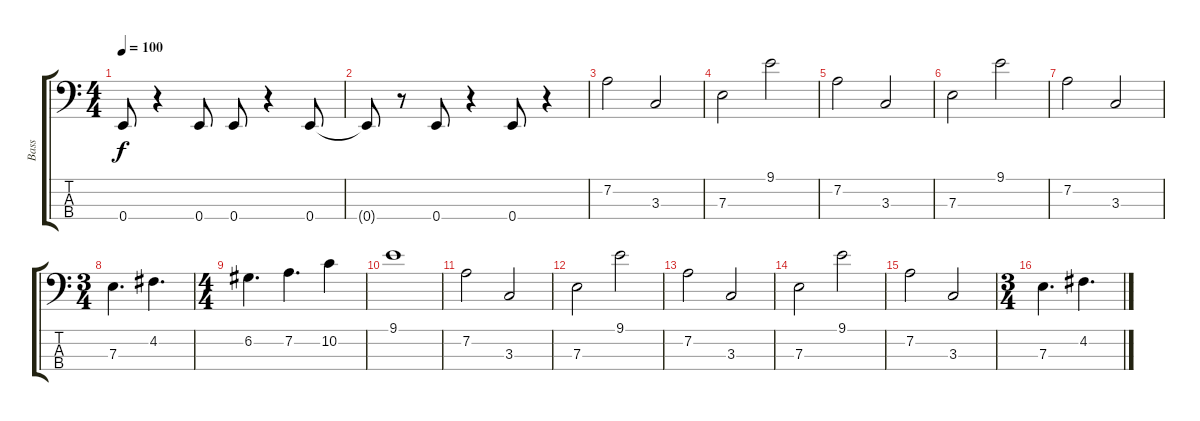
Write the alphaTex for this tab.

\track ("Bass" "Bass") {instrument electricbassfinger}
\staff {score tabs}
\tuning (G2 D2 A1 E1) {hide}
\ts (4 4)
\tempo 100
\clef f4
\ks c
0.4.8{dy f} r.4 0.4.8 0.4.8 r.4 0.4.8 |
0.4{t}.8 r.8 0.4.8 r.4 0.4.8 r.4 |
7.2.2 3.3.2 |
7.3.2 9.1.2 |
7.2.2 3.3.2 |
7.3.2 9.1.2 |
7.2.2 3.3.2 |
\ts (3 4)
7.3.4{d} 4.2.4{d} |
\ts (4 4)
6.2.4{d} 7.2.4{d} 10.2.4 |
9.1.1 |
7.2.2 3.3.2 |
7.3.2 9.1.2 |
7.2.2 3.3.2 |
7.3.2 9.1.2 |
7.2.2 3.3.2 |
\ts (3 4)
7.3.4{d} 4.2.4{d}
